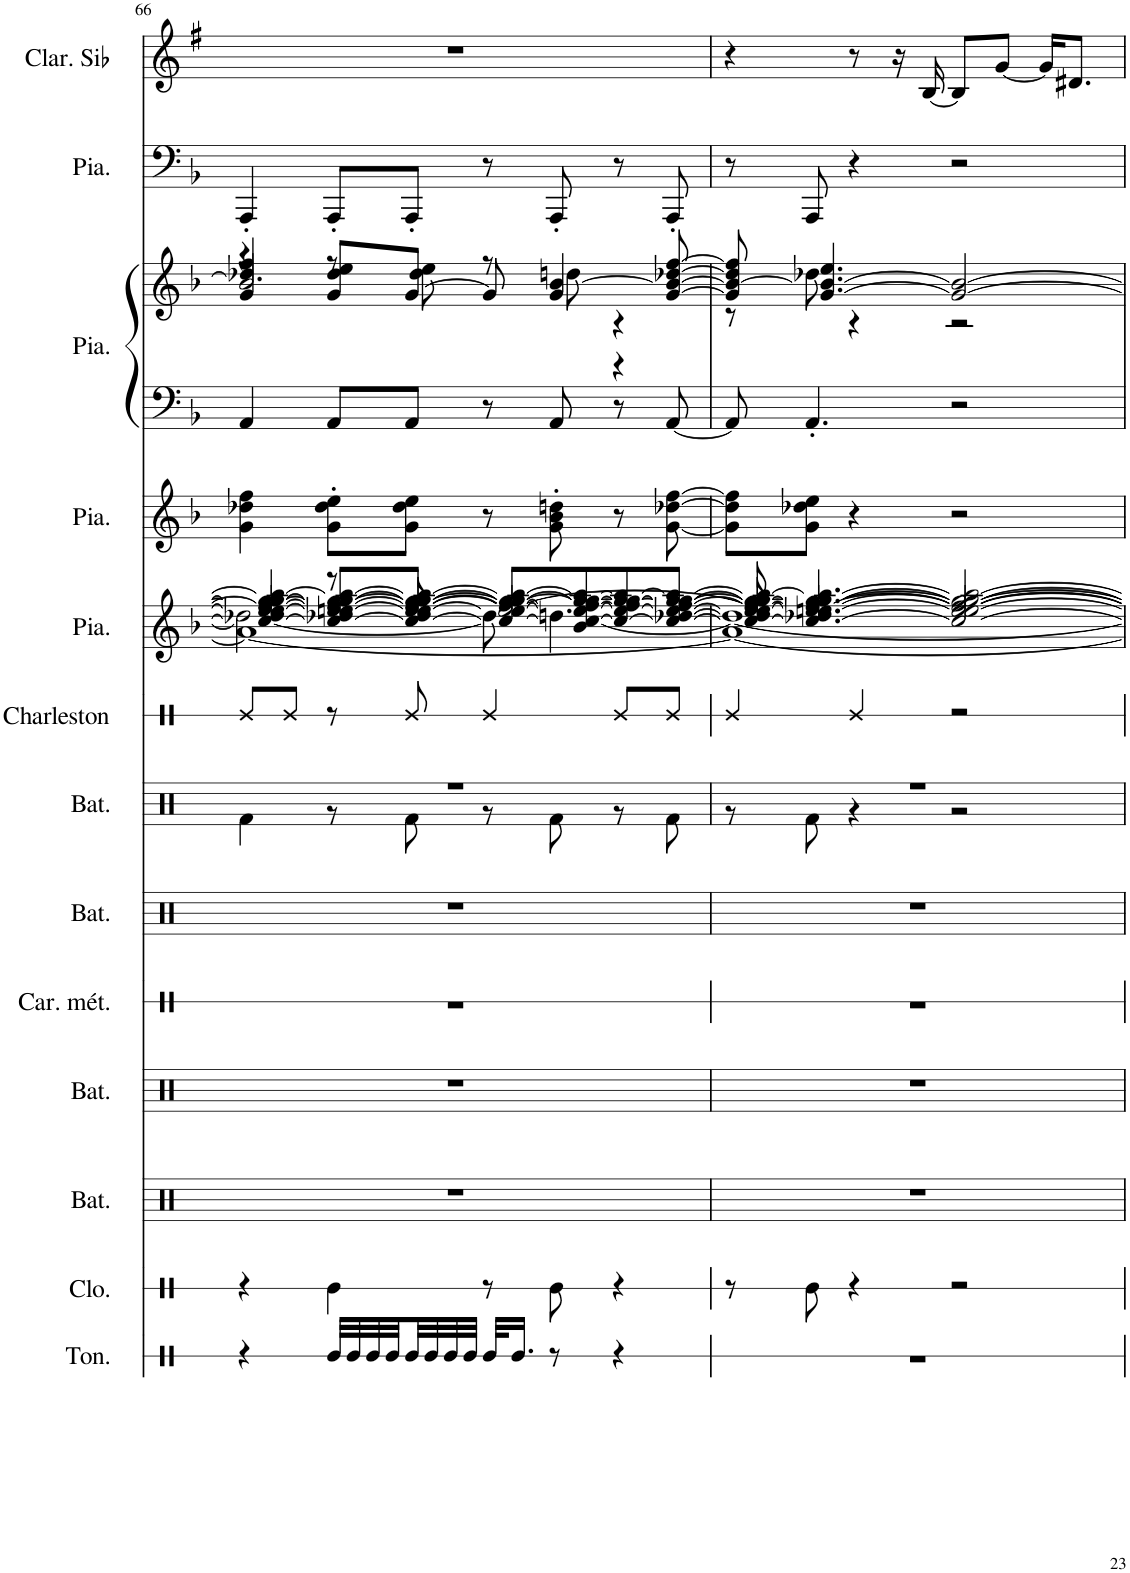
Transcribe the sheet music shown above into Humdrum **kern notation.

**kern	**kern	**kern	**kern	**kern	**kern	**kern	**kern	**kern	**kern	**kern	**kern	**kern	**kern
*part13	*part12	*part11	*part10	*part9	*part8	*part7	*part6	*part5	*part4	*part3	*part3	*part2	*part1
*staff14	*staff13	*staff12	*staff11	*staff10	*staff9	*staff8	*staff7	*staff6	*staff5	*staff4	*staff3	*staff2	*staff1
*I"Tonnerre	*I"Cloche	*I"Batterie	*I"Batterie	*I"Carillon en métal	*I"Batterie	*I"Batterie	*I"Charleston	*I"Piano	*I"Piano	*I"Piano	*	*I"Piano	*I"Clarinette en Sib
*I'Ton.	*I'Clo.	*I'Bat.	*I'Bat.	*I'Car. mét.	*I'Bat.	*I'Bat.	*I'Charleston	*I'Pia.	*I'Pia.	*I'Pia.	*	*I'Pia.	*I'Clar. Sib
!!LO:PB:g=z
*clefX	*clefX	*clefX	*clefX	*clefX	*clefX	*clefX	*clefX	*clefG2	*clefG2	*clefG2	*clefG2	*clefF4	*clefG2
*	*	*	*	*	*	*	*	*	*	*	*	*	*Trd1c2
*k[]	*k[]	*k[]	*k[]	*k[]	*k[]	*k[]	*k[]	*k[b-]	*k[b-]	*k[b-]	*k[b-]	*k[b-]	*k[f#]
*M4/4	*M4/4	*M4/4	*M4/4	*M4/4	*M4/4	*M4/4	*M4/4	*M4/4	*M4/4	*M4/4	*M4/4	*M4/4	*M4/4
=66	=66	=66	=66	=66	=66	=66	=66	=66	=66	=66	=66	=66	=66
*	*	*	*	*	*	*^	*	*^	*	*	*^	*	*
*	*	*	*	*	*	*	*	*	*	*^	*	*	*	*^	*	*
*	*	*	*	*	*	*	*	*	*	*	*^	*	*	*	*	*	*	*
4r	4r	1r	1r	1r	1r	1r	4Rf\	8Re/L	4ee/]	1a_	4cc/_ 4dd-X/ 4ee-/_ [4ff/ 4gg-/_ 4gg/_ 4aa/_	2dd\_	4g\ 4dd-X\ 4ff\	4AA/	4g/ 4dd-X/ 4ff/	4r	2.b-/]	4AAA'/	1r
.	.	.	.	.	.	.	.	8Re/J	.	.	.	.	.	.	.	.	.	.	.
32Re/LLL	4Re\	.	.	.	.	.	8r	8r	8r	.	8cc/_ 8dd-X/ 8ee-/_ 8een/ 8ff/_ 8gg-/_ 8gg/_ 8aa/_L	.	8g\' 8dd-\' 8ee\'L	8AA/L	8g/ 8dd-/ 8ee/L	8r	.	8AAA'/L	.
32Re/	.	.	.	.	.	.	.	.	.	.	.	.	.	.	.	.	.	.	.
32Re/	.	.	.	.	.	.	.	.	.	.	.	.	.	.	.	.	.	.	.
32Re/	.	.	.	.	.	.	.	.	.	.	.	.	.	.	.	.	.	.	.
32Re/	.	.	.	.	.	.	8Rf\	8Re/	[8ee/	.	8cc/_ 8dd-/ 8ee-/_ 8ff/_ 8gg-/_ 8gg/_ 8aa/_J	.	8g\ 8dd-\ 8ee\J	8AA/J	[8g/J	8dd-\ 8ee\	.	8AAA'/J	.
32Re/	.	.	.	.	.	.	.	.	.	.	.	.	.	.	.	.	.	.	.
32Re/	.	.	.	.	.	.	.	.	.	.	.	.	.	.	.	.	.	.	.
32Re/JJJ	.	.	.	.	.	.	.	.	.	.	.	.	.	.	.	.	.	.	.
32Re/KLL	8r	.	.	.	.	.	8r	4Re/	2ee/_	.	8cc/_ 8ee-/_ 8ff/_ 8gg-/_ 8gg/_ 8aa/_L	8dd\]	8r	8r	8g/]	8r	.	8r	.
16.Re/JJ	.	.	.	.	.	.	.	.	.	.	.	.	.	.	.	.	.	.	.
8r	8Re\	.	.	.	.	.	8Rf\	.	.	.	8b-/ 8cc/_ 8ee-/_ 8ff/_ 8gg-/_ 8gg/_ 8aa/_	[4.ddn\	8g\' 8b-\' 8ddn\'	8AA/	4g/ [4b-/	8ddn\	.	8AAA'/	.
4r	4r	.	.	.	.	.	8r	8Re/L	.	.	8cc/_ 8ee-/_ 8ff/] 8gg-/_ 8gg/_ 8aa/_	.	8r	8r	.	4r	4r	8r	.
.	.	.	.	.	.	.	8Rf\	8Re/J	.	.	8cc/_ [8dd-X/ 8ee-/_ [8ff/ 8gg-/_ 8gg/_ 8aa/_J	.	[8g\ [8dd-X\ [8ff\	[8AA/	[8g/ 8b-/_ [8dd-X/ [8ff/	.	.	8AAA'/	.
*	*	*	*	*	*	*	*	*	*	*	*	*	*	*	*	*v	*v	*	*
=67	=67	=67	=67	=67	=67	=67	=67	=67	=67	=67	=67	=67	=67	=67	=67	=67	=67	=67
1r	8r	1r	1r	1r	1r	1r	8r	4Re/	8ee/]	1a_	8cc/_ 8dd-/] 8ee-/_ 8ff/_ 8gg-/_ 8gg/_ 8aa/_	1dd_	8g\] 8dd-\] 8ff\]L	8AA/]	8g/] 8b-/_ 8dd-/] 8ff/]	8r	8r	4r
.	8Re\	.	.	.	.	.	8Rf\	.	[4.een/	.	4.cc/_ 4.dd-X/ 4.ee-/_ 4.ff/_ 4.gg-/_ 4.gg/_ 4.aa/_	.	8g\ 8dd-X\ 8ee\J	4.AA'/	[4.g/ 4.b-/_ 4.ee/	8dd-X\	8AAA/	.
.	4r	.	.	.	.	.	4r	4Re/	.	.	.	.	4r	.	.	4r	4r	8r
.	.	.	.	.	.	.	.	.	.	.	.	.	.	.	.	.	.	16r
.	.	.	.	.	.	.	.	.	.	.	.	.	.	.	.	.	.	[16B/
.	2r	.	.	.	.	.	2r	2r	2ee/_	.	2cc/_ 2ee-/_ 2ff/_ 2gg-/_ 2gg/_ 2aa/_	.	2r	2r	2g/_ 2b-/_	2r	2r	8B/L]
.	.	.	.	.	.	.	.	.	.	.	.	.	.	.	.	.	.	[8g/J
.	.	.	.	.	.	.	.	.	.	.	.	.	.	.	.	.	.	16g/KL]
.	.	.	.	.	.	.	.	.	.	.	.	.	.	.	.	.	.	8.d#X/J
*	*	*	*	*	*	*v	*v	*	*v	*v	*v	*v	*	*	*v	*v	*	*
=	=	=	=	=	=	=	=	=	=	=	=	=	=
*-	*-	*-	*-	*-	*-	*-	*-	*-	*-	*-	*-	*-	*-
